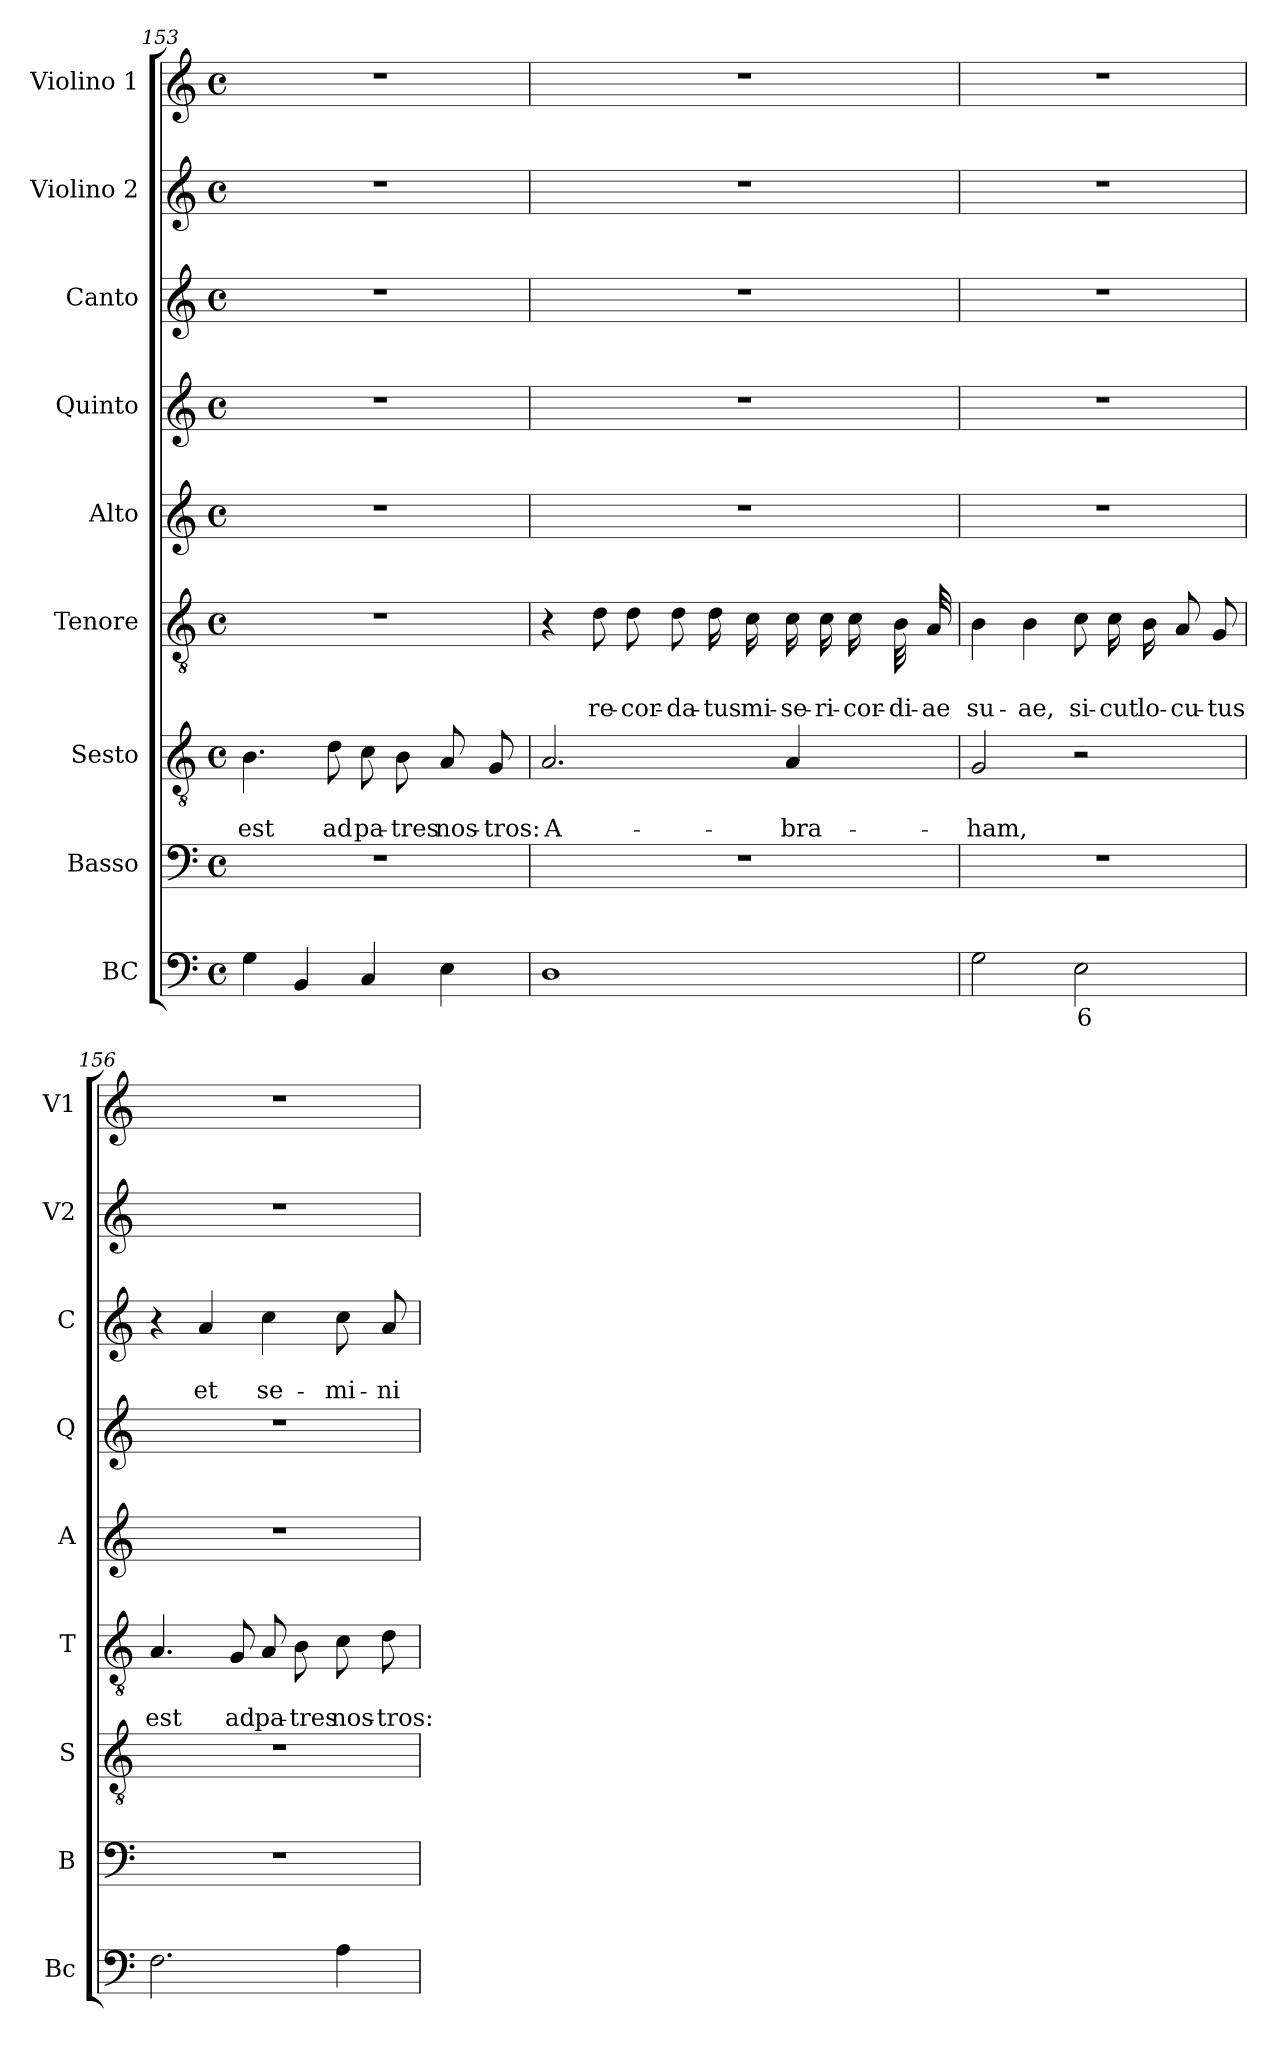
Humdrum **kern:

**kern	**text	**kern	**kern	**text	**text	**kern	**text	**text	**kern	**kern	**kern	**text	**text	**kern	**kern
*part9	*part9	*part8	*part7	*part7	*part7	*part6	*part6	*part6	*part5	*part4	*part3	*part3	*part3	*part2	*part1
*staff9	*staff9	*staff8	*staff7	*staff7	*staff7	*staff6	*staff6	*staff6	*staff5	*staff4	*staff3	*staff3	*staff3	*staff2	*staff1
*I"BC	*	*I"Basso	*I"Sesto	*	*	*I"Tenore	*	*	*I"Alto	*I"Quinto	*I"Canto	*	*	*I"Violino 2	*I"Violino 1
*I'Bc	*	*I'B	*I'S	*	*	*I'T	*	*	*I'A	*I'Q	*I'C	*	*	*I'V2	*I'V1
*clefF4	*	*clefF4	*clefGv2	*	*	*clefGv2	*	*	*clefG2	*clefG2	*clefG2	*	*	*clefG2	*clefG2
*k[]	*	*k[]	*k[]	*	*	*k[]	*	*	*k[]	*k[]	*k[]	*	*	*k[]	*k[]
*C:	*	*C:	*C:	*	*	*C:	*	*	*C:	*C:	*C:	*	*	*C:	*C:
*M4/4	*	*M4/4	*M4/4	*	*	*M4/4	*	*	*M4/4	*M4/4	*M4/4	*	*	*M4/4	*M4/4
*met(c)	*	*met(c)	*met(c)	*	*	*met(c)	*	*	*met(c)	*met(c)	*met(c)	*	*	*met(c)	*met(c)
=153	=153	=153	=153	=153	=153	=153	=153	=153	=153	=153	=153	=153	=153	=153	=153
!	!	!	!	!	!LO:LY:b	!	!	!	!	!	!	!	!	!	!
4G\	.	1r	4.B\	.	est	1r	.	.	1r	1r	1r	.	.	1r	1r
4BB/	.	.	.	.	.	.	.	.	.	.	.	.	.	.	.
!	!	!	!	!	!LO:LY:b	!	!	!	!	!	!	!	!	!	!
.	.	.	8d\	.	ad	.	.	.	.	.	.	.	.	.	.
!	!	!	!	!	!LO:LY:b	!	!	!	!	!	!	!	!	!	!
4C/	.	.	8c\	.	pa-	.	.	.	.	.	.	.	.	.	.
!	!	!	!	!	!LO:LY:b	!	!	!	!	!	!	!	!	!	!
.	.	.	8B\	.	-tres	.	.	.	.	.	.	.	.	.	.
!	!	!	!	!	!LO:LY:b	!	!	!	!	!	!	!	!	!	!
4E\	.	.	8A/	.	nos-	.	.	.	.	.	.	.	.	.	.
!	!	!	!	!	!LO:LY:b	!	!	!	!	!	!	!	!	!	!
.	.	.	8G/	.	-tros:	.	.	.	.	.	.	.	.	.	.
=154	=154	=154	=154	=154	=154	=154	=154	=154	=154	=154	=154	=154	=154	=154	=154
!	!	!	!	!	!LO:LY:b	!	!	!	!	!	!	!	!	!	!
1D	.	1r	2.A/	.	A-	4r	.	.	1r	1r	1r	.	.	1r	1r
!	!	!	!	!	!	!	!	!LO:LY:b	!	!	!	!	!	!	!
.	.	.	.	.	.	8d\	.	re-	.	.	.	.	.	.	.
!	!	!	!	!	!	!	!	!LO:LY:b	!	!	!	!	!	!	!
.	.	.	.	.	.	8d\	.	-cor-	.	.	.	.	.	.	.
!	!	!	!	!	!	!	!	!LO:LY:b	!	!	!	!	!	!	!
.	.	.	.	.	.	8d\	.	-da-	.	.	.	.	.	.	.
!	!	!	!	!	!	!	!	!LO:LY:b	!	!	!	!	!	!	!
.	.	.	.	.	.	16d\	.	-tus	.	.	.	.	.	.	.
!	!	!	!	!	!	!	!	!LO:LY:b	!	!	!	!	!	!	!
.	.	.	.	.	.	16c\	.	mi-	.	.	.	.	.	.	.
!	!	!	!	!	!LO:LY:b	!	!	!LO:LY:b	!	!	!	!	!	!	!
.	.	.	4A/	.	-bra-	16c\	.	-se-	.	.	.	.	.	.	.
!	!	!	!	!	!	!	!	!LO:LY:b	!	!	!	!	!	!	!
.	.	.	.	.	.	16c\	.	-ri-	.	.	.	.	.	.	.
!	!	!	!	!	!	!	!	!LO:LY:b	!	!	!	!	!	!	!
.	.	.	.	.	.	16c\	.	-cor-	.	.	.	.	.	.	.
!	!	!	!	!	!	!	!	!LO:LY:b	!	!	!	!	!	!	!
.	.	.	.	.	.	32B\	.	-di-	.	.	.	.	.	.	.
!	!	!	!	!	!	!	!	!LO:LY:b	!	!	!	!	!	!	!
.	.	.	.	.	.	32A/	.	-ae	.	.	.	.	.	.	.
!!LO:LB:g=z
=155	=155	=155	=155	=155	=155	=155	=155	=155	=155	=155	=155	=155	=155	=155	=155
!	!	!	!	!	!LO:LY:b	!	!	!LO:LY:b	!	!	!	!	!	!	!
2G\	.	1r	2G/	.	-ham,	4B\	.	su-	1r	1r	1r	.	.	1r	1r
!	!	!	!	!	!	!	!	!LO:LY:b	!	!	!	!	!	!	!
.	.	.	.	.	.	4B\	.	-ae,	.	.	.	.	.	.	.
!	!LO:LY:b	!	!	!	!	!	!	!LO:LY:b	!	!	!	!	!	!	!
2E\	6	.	2r	.	.	8c\	.	si-	.	.	.	.	.	.	.
!	!	!	!	!	!	!	!	!LO:LY:b	!	!	!	!	!	!	!
.	.	.	.	.	.	16c\	.	-cut	.	.	.	.	.	.	.
!	!	!	!	!	!	!	!	!LO:LY:b	!	!	!	!	!	!	!
.	.	.	.	.	.	16B\	.	lo-	.	.	.	.	.	.	.
!	!	!	!	!	!	!	!	!LO:LY:b	!	!	!	!	!	!	!
.	.	.	.	.	.	8A/	.	-cu-	.	.	.	.	.	.	.
!	!	!	!	!	!	!	!	!LO:LY:b	!	!	!	!	!	!	!
.	.	.	.	.	.	8G/	.	-tus	.	.	.	.	.	.	.
=156	=156	=156	=156	=156	=156	=156	=156	=156	=156	=156	=156	=156	=156	=156	=156
!	!	!	!	!	!	!	!	!LO:LY:b	!	!	!	!	!	!	!
2.F\	.	1r	1r	.	.	4.A/	.	est	1r	1r	4r	.	.	1r	1r
!	!	!	!	!	!	!	!	!	!	!	!	!	!LO:LY:b	!	!
.	.	.	.	.	.	.	.	.	.	.	4a/	.	et	.	.
!	!	!	!	!	!	!	!	!LO:LY:b	!	!	!	!	!	!	!
.	.	.	.	.	.	8G/	.	ad	.	.	.	.	.	.	.
!	!	!	!	!	!	!	!	!LO:LY:b	!	!	!	!	!LO:LY:b	!	!
.	.	.	.	.	.	8A/	.	pa-	.	.	4cc\	.	se-	.	.
!	!	!	!	!	!	!	!	!LO:LY:b	!	!	!	!	!	!	!
.	.	.	.	.	.	8B\	.	-tres	.	.	.	.	.	.	.
!	!	!	!	!	!	!	!	!LO:LY:b	!	!	!	!	!LO:LY:b	!	!
4A\	.	.	.	.	.	8c\	.	nos-	.	.	8cc\	.	-mi-	.	.
!	!	!	!	!	!	!	!	!LO:LY:b	!	!	!	!	!LO:LY:b	!	!
.	.	.	.	.	.	8d\	.	-tros:	.	.	8a/	.	-ni	.	.
=	=	=	=	=	=	=	=	=	=	=	=	=	=	=	=
*-	*-	*-	*-	*-	*-	*-	*-	*-	*-	*-	*-	*-	*-	*-	*-
